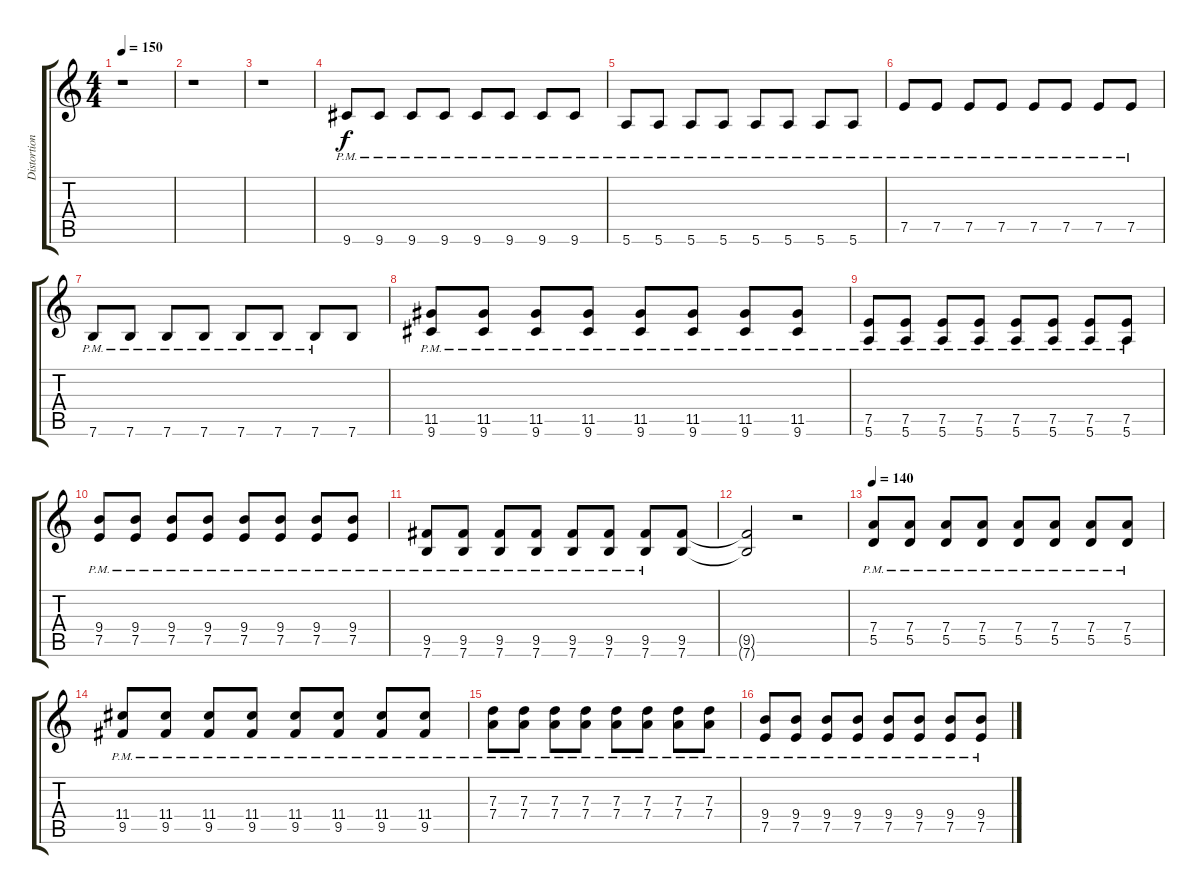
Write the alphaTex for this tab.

\track ("Distortion Gr.2" "Distortion") {instrument distortionguitar}
\staff {score tabs}
\tuning (E4 B3 G3 D3 A2 E2) {hide}
\ts (4 4)
\tempo 150
\clef g2
\ks c
r.1{dy f} |
r.1 |
r.1 |
9.6{pm}.8 9.6{pm}.8 9.6{pm}.8 9.6{pm}.8 9.6{pm}.8 9.6{pm}.8 9.6{pm}.8 9.6{pm}.8 |
5.6{pm}.8 5.6{pm}.8 5.6{pm}.8 5.6{pm}.8 5.6{pm}.8 5.6{pm}.8 5.6{pm}.8 5.6{pm}.8 |
7.5{pm}.8 7.5{pm}.8 7.5{pm}.8 7.5{pm}.8 7.5{pm}.8 7.5{pm}.8 7.5{pm}.8 7.5{pm}.8 |
7.6{pm}.8 7.6{pm}.8 7.6{pm}.8 7.6{pm}.8 7.6{pm}.8 7.6{pm}.8 7.6{pm}.8 7.6.8 |
(11.5{pm} 9.6{pm}).8 (11.5{pm} 9.6{pm}).8 (11.5{pm} 9.6{pm}).8 (11.5{pm} 9.6{pm}).8 (11.5{pm} 9.6{pm}).8 (11.5{pm} 9.6{pm}).8 (11.5{pm} 9.6{pm}).8 (11.5{pm} 9.6{pm}).8 |
(7.5{pm} 5.6{pm}).8 (7.5{pm} 5.6{pm}).8 (7.5{pm} 5.6{pm}).8 (7.5{pm} 5.6{pm}).8 (7.5{pm} 5.6{pm}).8 (7.5{pm} 5.6{pm}).8 (7.5{pm} 5.6{pm}).8 (7.5{pm} 5.6{pm}).8 |
(9.4{pm} 7.5{pm}).8 (9.4{pm} 7.5{pm}).8 (9.4{pm} 7.5{pm}).8 (9.4{pm} 7.5{pm}).8 (9.4{pm} 7.5{pm}).8 (9.4{pm} 7.5{pm}).8 (9.4{pm} 7.5{pm}).8 (9.4{pm} 7.5{pm}).8 |
(9.5{pm} 7.6{pm}).8 (9.5{pm} 7.6{pm}).8 (9.5{pm} 7.6{pm}).8 (9.5{pm} 7.6{pm}).8 (9.5{pm} 7.6{pm}).8 (9.5{pm} 7.6{pm}).8 (9.5{pm} 7.6{pm}).8 (9.5 7.6).8 |
(9.5{t} 7.6{t}).2 r.2 |
\tempo 140
(7.4{pm} 5.5{pm}).8 (7.4{pm} 5.5{pm}).8 (7.4{pm} 5.5{pm}).8 (7.4{pm} 5.5{pm}).8 (7.4{pm} 5.5{pm}).8 (7.4{pm} 5.5{pm}).8 (7.4{pm} 5.5{pm}).8 (7.4{pm} 5.5{pm}).8 |
(11.4{pm} 9.5{pm}).8 (11.4{pm} 9.5{pm}).8 (11.4{pm} 9.5{pm}).8 (11.4{pm} 9.5{pm}).8 (11.4{pm} 9.5{pm}).8 (11.4{pm} 9.5{pm}).8 (11.4{pm} 9.5{pm}).8 (11.4{pm} 9.5{pm}).8 |
(7.3{pm} 7.4{pm}).8 (7.3{pm} 7.4{pm}).8 (7.3{pm} 7.4{pm}).8 (7.3{pm} 7.4{pm}).8 (7.3{pm} 7.4{pm}).8 (7.3{pm} 7.4{pm}).8 (7.3{pm} 7.4{pm}).8 (7.3{pm} 7.4{pm}).8 |
(9.4{pm} 7.5{pm}).8 (9.4{pm} 7.5{pm}).8 (9.4{pm} 7.5{pm}).8 (9.4{pm} 7.5{pm}).8 (9.4{pm} 7.5{pm}).8 (9.4{pm} 7.5{pm}).8 (9.4{pm} 7.5{pm}).8 (9.4{pm} 7.5{pm}).8
